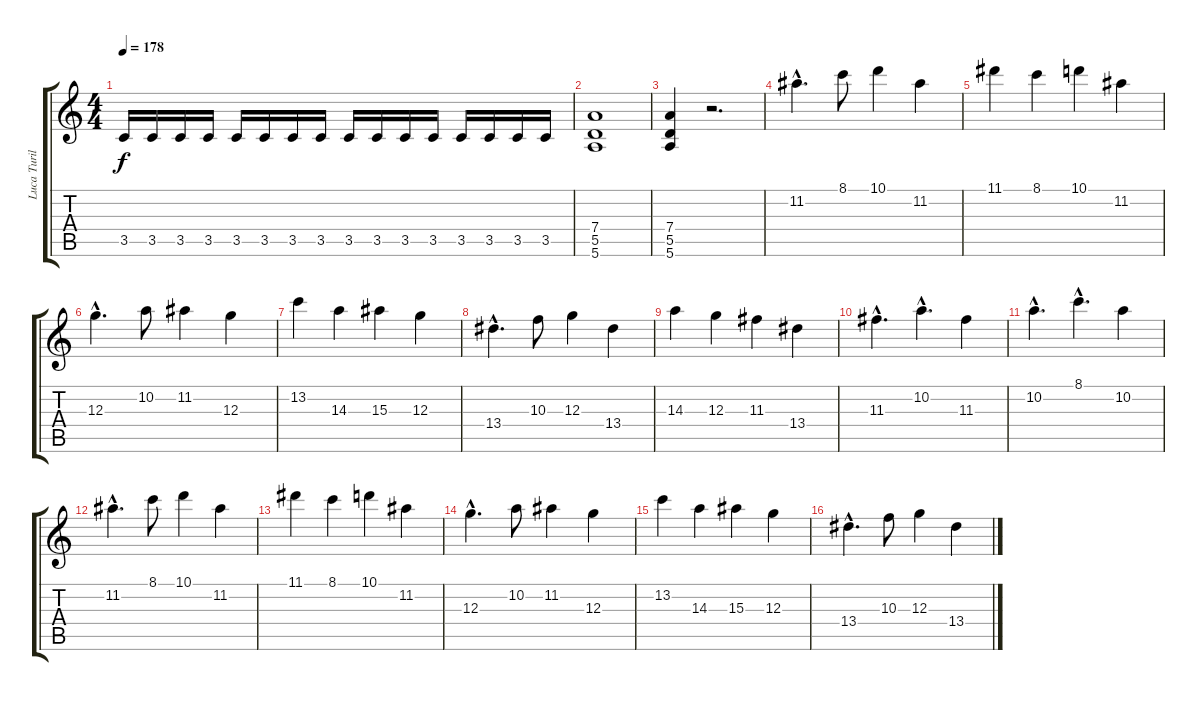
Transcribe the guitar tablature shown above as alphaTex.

\track ("Luca Turilli - Lead" "Luca Turil") {instrument distortionguitar}
\staff {score tabs}
\tuning (E4 B3 G3 D3 A2 E2) {hide}
\ts (4 4)
\tempo 178
\clef g2
\ks c
3.5.16{dy f} 3.5.16 3.5.16 3.5.16 3.5.16 3.5.16 3.5.16 3.5.16 3.5.16 3.5.16 3.5.16 3.5.16 3.5.16 3.5.16 3.5.16 3.5.16 |
(7.4 5.5 5.6).1 |
(7.4 5.5 5.6).4 r.2{d} |
11.2{hac}.4{d} 8.1.8 10.1.4 11.2.4 |
11.1.4 8.1.4 10.1.4 11.2.4 |
12.3{hac}.4{d} 10.2.8 11.2.4 12.3.4 |
13.2.4 14.3.4 15.3.4 12.3.4 |
13.4{hac}.4{d} 10.3.8 12.3.4 13.4.4 |
14.3.4 12.3.4 11.3.4 13.4.4 |
11.3{hac}.4{d} 10.2{hac}.4{d} 11.3.4 |
10.2{hac}.4{d} 8.1{hac}.4{d} 10.2.4 |
11.2{hac}.4{d} 8.1.8 10.1.4 11.2.4 |
11.1.4 8.1.4 10.1.4 11.2.4 |
12.3{hac}.4{d} 10.2.8 11.2.4 12.3.4 |
13.2.4 14.3.4 15.3.4 12.3.4 |
13.4{hac}.4{d} 10.3.8 12.3.4 13.4.4
